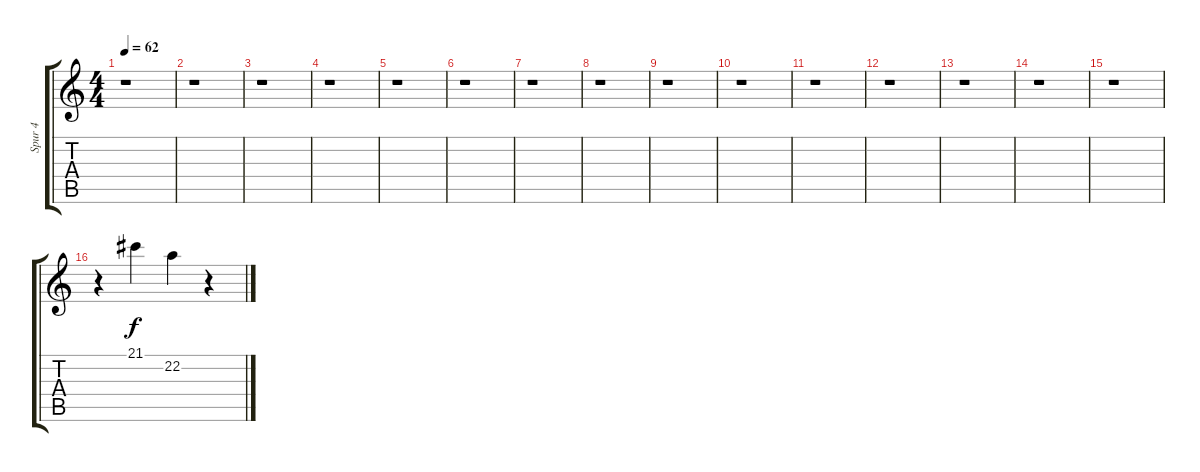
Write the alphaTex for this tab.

\track ("Spur 4" "Spur 4") {instrument musicbox}
\staff {score tabs}
\tuning (E4 B3 G3 D3 A2 E2) {hide}
\ts (4 4)
\tempo 62
\clef g2
\ks c
r.1{dy f} |
r.1 |
r.1 |
r.1 |
r.1 |
r.1 |
r.1 |
r.1 |
r.1 |
r.1 |
r.1 |
r.1 |
r.1 |
r.1 |
r.1 |
r.4 21.1.4 22.2.4 r.4
